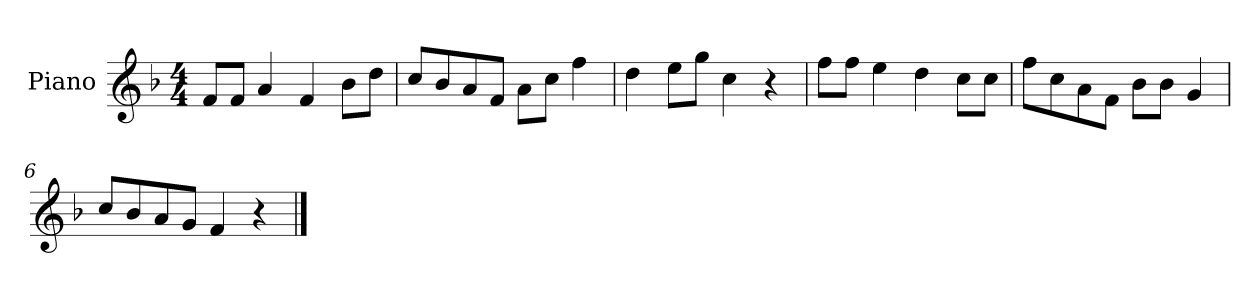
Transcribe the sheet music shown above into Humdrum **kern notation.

**kern
*part1
*staff1
*I"Piano
*I'P-no
*clefG2
*k[b-]
*M4/4
*MM90
=1
8f/L
8f/J
4a/
4f/
8b-\L
8dd\J
=2
8cc/L
8b-/
8a/
8f/J
8a\L
8cc\J
4ff\
=3
4dd\
8ee\L
8gg\J
4cc\
4r
=4
8ff\L
8ff\J
4ee\
4dd\
8cc\L
8cc\J
=5
8ff\L
8cc\
8a\
8f\J
8b-\L
8b-\J
4g/
=6
8cc/L
8b-/
8a/
8g/J
4f/
4r
==
*-
